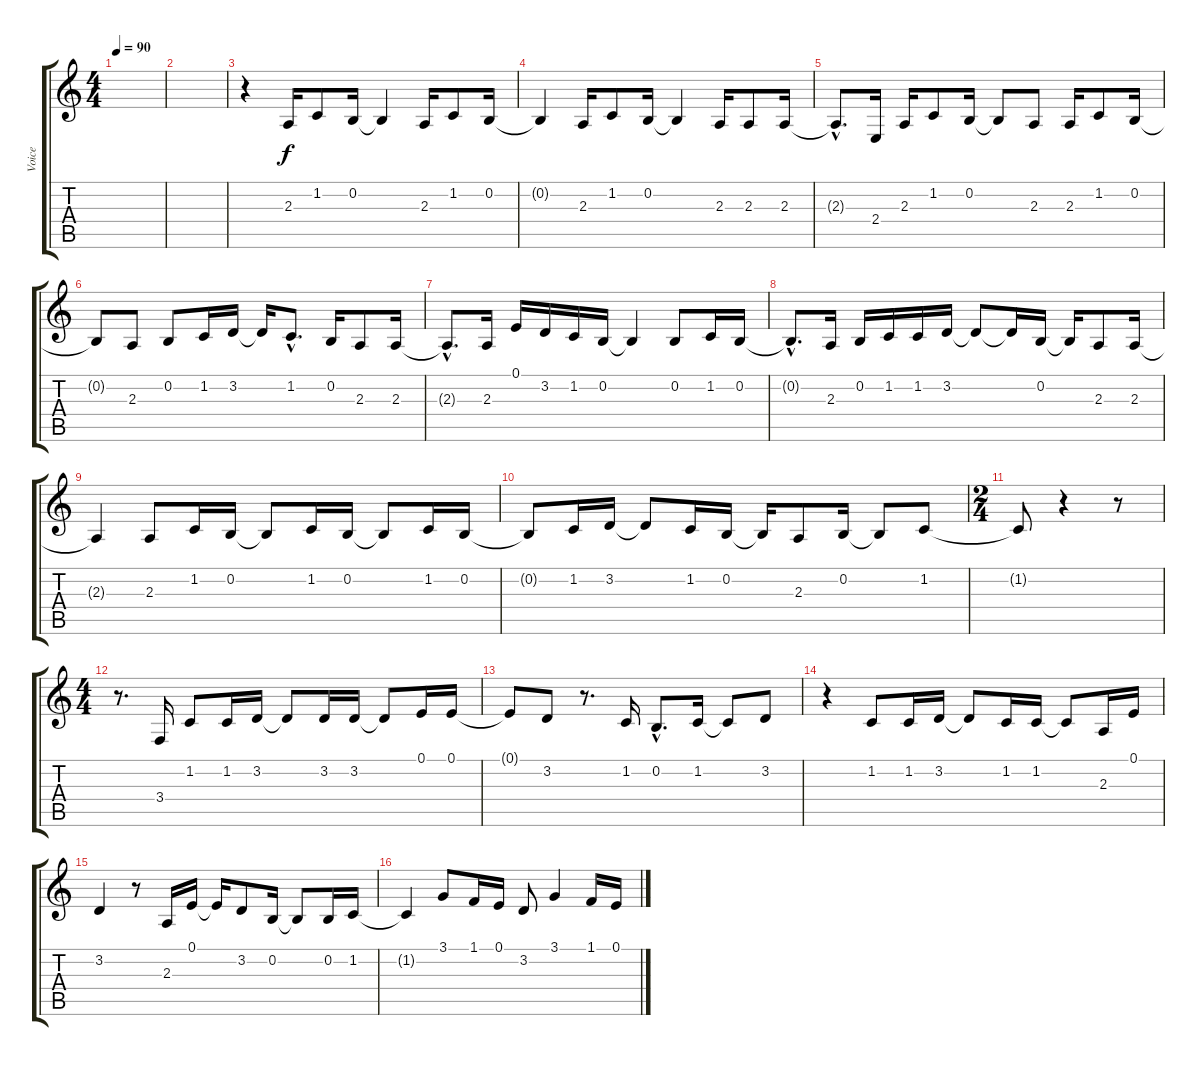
\track ("Voice" "Voice") {instrument flute}
\staff {score tabs}
\tuning (E4 B3 G3 D3 A2 E2) {hide}
\ts (4 4)
\tempo 90
\clef g2
\ks c
|
|
r.4 2.3.16 1.2.8 0.2.16 0.2{t}.4 2.3.16 1.2.8 0.2.16 |
0.2{t}.4 2.3.16 1.2.8 0.2.16 0.2{t}.4 2.3.16 2.3.8 2.3.16 |
2.3{hac t}.8{d} 2.4.16 2.3.16 1.2.8 0.2.16 0.2{t}.8 2.3.8 2.3.16 1.2.8 0.2.16 |
0.2{t}.8 2.3.8 0.2.8 1.2.16 3.2.16 3.2{t}.16 1.2{hac}.8{d} 0.2.16 2.3.8 2.3.16 |
2.3{hac t}.8{d} 2.3.16 0.1.16 3.2.16 1.2.16 0.2.16 0.2{t}.4 0.2.8 1.2.16 0.2.16 |
0.2{hac t}.8{d} 2.3.16 0.2.16 1.2.16 1.2.16 3.2.16 3.2{t}.8 3.2{t}.16 0.2.16 0.2{t}.16 2.3.8 2.3.16 |
2.3{t}.4 2.3.8 1.2.16 0.2.16 0.2{t}.8 1.2.16 0.2.16 0.2{t}.8 1.2.16 0.2.16 |
0.2{t}.8 1.2.16 3.2.16 3.2{t}.8 1.2.16 0.2.16 0.2{t}.16 2.3.8 0.2.16 0.2{t}.8 1.2.8 |
\ts (2 4)
1.2{t}.8 r.4 r.8 |
\ts (4 4)
r.8{d} 3.4.16 1.2.8 1.2.16 3.2.16 3.2{t}.8 3.2.16 3.2.16 3.2{t}.8 0.1.16 0.1.16 |
0.1{t}.8 3.2.8 r.8{d} 1.2.16 0.2{hac}.8{d} 1.2.16 1.2{t}.8 3.2.8 |
r.4 1.2.8 1.2.16 3.2.16 3.2{t}.8 1.2.16 1.2.16 1.2{t}.8 2.3.16 0.1.16 |
3.2.4 r.8 2.3.16 0.1.16 0.1{t}.16 3.2.8 0.2.16 0.2{t}.8 0.2.16 1.2.16 |
1.2{t}.4 3.1.8 1.1.16 0.1.16 3.2.8 3.1.4 1.1.16 0.1.16
